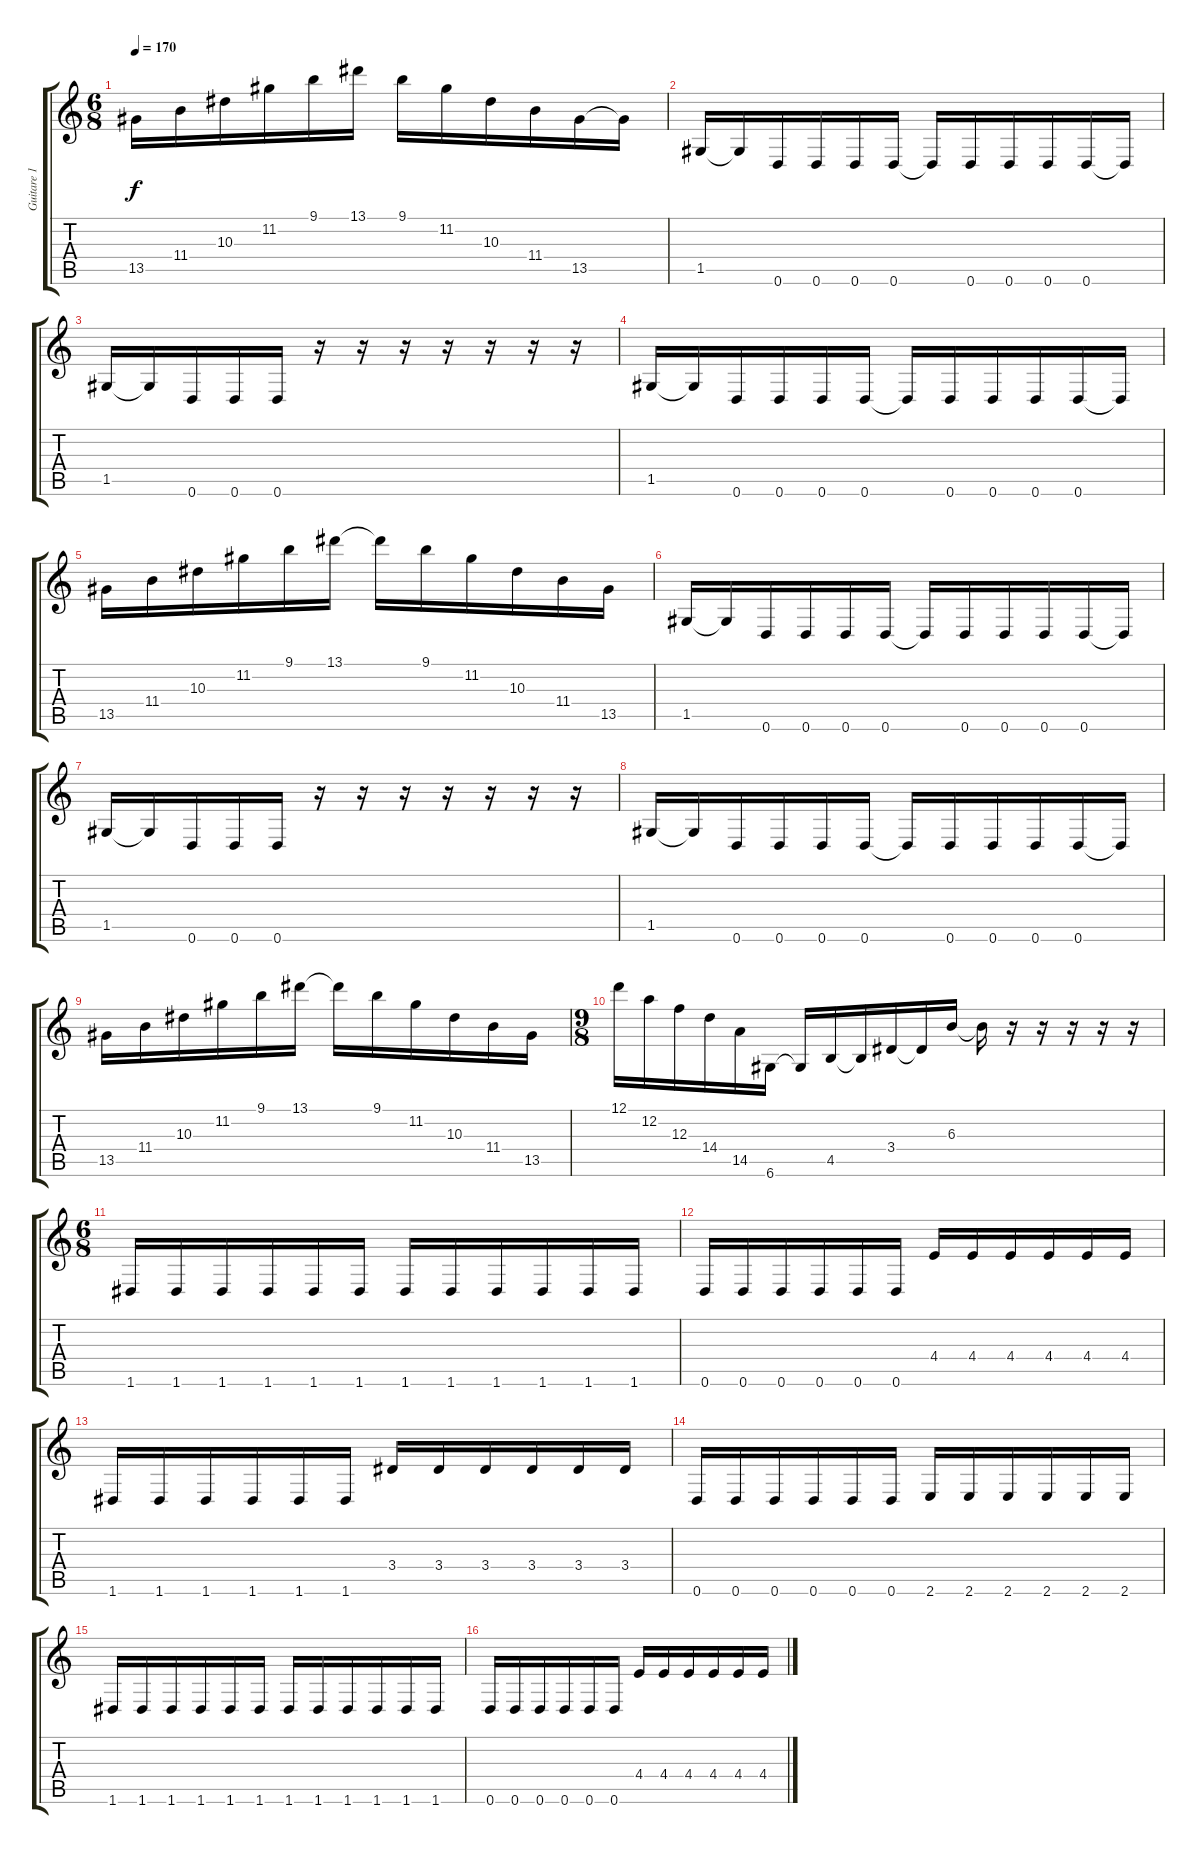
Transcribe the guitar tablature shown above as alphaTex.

\track ("Guitare 1" "Guitare 1") {instrument distortionguitar}
\staff {score tabs}
\tuning (D4 A3 F3 C3 G2 D2) {hide}
\ts (6 8)
\tempo 170
\clef g2
\ks c
13.5.16{dy f} 11.4.16 10.3.16 11.2.16 9.1.16 13.1.16 9.1.16 11.2.16 10.3.16 11.4.16 13.5.16 13.5{t}.16 |
1.5.16 1.5{t}.16 0.6.16 0.6.16 0.6.16 0.6.16 0.6{t}.16 0.6.16 0.6.16 0.6.16 0.6.16 0.6{t}.16 |
1.5.16 1.5{t}.16 0.6.16 0.6.16 0.6.16 r.16 r.16 r.16 r.16 r.16 r.16 r.16 |
1.5.16 1.5{t}.16 0.6.16 0.6.16 0.6.16 0.6.16 0.6{t}.16 0.6.16 0.6.16 0.6.16 0.6.16 0.6{t}.16 |
13.5.16 11.4.16 10.3.16 11.2.16 9.1.16 13.1.16 13.1{t}.16 9.1.16 11.2.16 10.3.16 11.4.16 13.5.16 |
1.5.16 1.5{t}.16 0.6.16 0.6.16 0.6.16 0.6.16 0.6{t}.16 0.6.16 0.6.16 0.6.16 0.6.16 0.6{t}.16 |
1.5.16 1.5{t}.16 0.6.16 0.6.16 0.6.16 r.16 r.16 r.16 r.16 r.16 r.16 r.16 |
1.5.16 1.5{t}.16 0.6.16 0.6.16 0.6.16 0.6.16 0.6{t}.16 0.6.16 0.6.16 0.6.16 0.6.16 0.6{t}.16 |
13.5.16 11.4.16 10.3.16 11.2.16 9.1.16 13.1.16 13.1{t}.16 9.1.16 11.2.16 10.3.16 11.4.16 13.5.16 |
\ts (9 8)
12.1.16 12.2.16 12.3.16 14.4.16 14.5.16 6.6.16 6.6{t}.16 4.5.16 4.5{t}.16 3.4.16 3.4{t}.16 6.3.16 6.3{t}.16 r.16 r.16 r.16 r.16 r.16 |
\ts (6 8)
1.6.16 1.6.16 1.6.16 1.6.16 1.6.16 1.6.16 1.6.16 1.6.16 1.6.16 1.6.16 1.6.16 1.6.16 |
0.6.16 0.6.16 0.6.16 0.6.16 0.6.16 0.6.16 4.4.16 4.4.16 4.4.16 4.4.16 4.4.16 4.4.16 |
1.6.16 1.6.16 1.6.16 1.6.16 1.6.16 1.6.16 3.4.16 3.4.16 3.4.16 3.4.16 3.4.16 3.4.16 |
0.6.16 0.6.16 0.6.16 0.6.16 0.6.16 0.6.16 2.6.16 2.6.16 2.6.16 2.6.16 2.6.16 2.6.16 |
1.6.16 1.6.16 1.6.16 1.6.16 1.6.16 1.6.16 1.6.16 1.6.16 1.6.16 1.6.16 1.6.16 1.6.16 |
0.6.16 0.6.16 0.6.16 0.6.16 0.6.16 0.6.16 4.4.16 4.4.16 4.4.16 4.4.16 4.4.16 4.4.16
